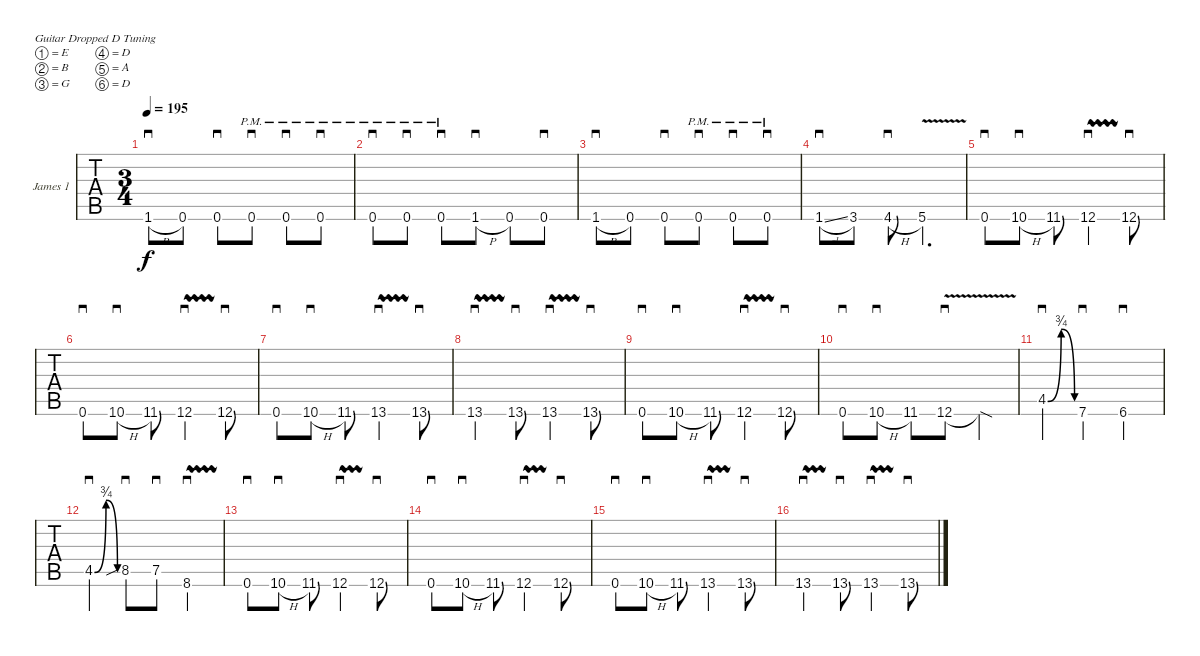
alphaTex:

\bracketExtendMode groupsimilarinstruments
\firstSystemTrackNameOrientation horizontal
\otherSystemsTrackNameOrientation horizontal
\track ("Guitar 1" "James 1") {instrument distortionguitar}
\staff {tabs}
\tuning (E4 B3 G3 D3 A2 D2)
\ts (3 4)
\tempo 195
\clef g2
\ks c
1.6{h}.8{sd dy f} 0.6.8 0.6.8{sd} 0.6{pm}.8{sd} 0.6{pm}.8{sd} 0.6{pm}.8{sd} |
0.6{pm}.8{sd} 0.6{pm}.8{sd} 0.6{pm}.8{sd} 1.6{h}.8{sd} 0.6.8 0.6.8{sd} |
1.6{h}.8{sd} 0.6.8 0.6.8{sd} 0.6{pm}.8{sd} 0.6{pm}.8{sd} 0.6{pm}.8{sd} |
1.6{sl}.8{sd} 3.6.8 4.6{h}.8{sd} 5.6{v}.4{d} |
0.6.8{sd} 10.6{h}.8{sd} 11.6.8 12.6{vw}.4{sd} 12.6.8{sd} |
0.6.8{sd} 10.6{h}.8{sd} 11.6.8 12.6{vw}.4{sd} 12.6.8{sd} |
0.6.8{sd} 10.6{h}.8{sd} 11.6.8 13.6{vw}.4{sd} 13.6.8{sd} |
13.6{vw}.4{sd} 13.6.8{sd} 13.6{vw}.4{sd} 13.6.8{sd} |
0.6.8{sd} 10.6{h}.8{sd} 11.6.8 12.6{vw}.4{sd} 12.6.8{sd} |
0.6.8{sd} 10.6{h}.8{sd} 11.6.8 12.6{v}.8{sd} 12.6{v sod t}.4 |
4.5{be (bendrelease 0 0 30 3 30 3 60 0)}.4{sd} 7.6.4{sd} 6.6.4{sd} |
4.5{be (bendrelease 0 0 30 3 30 3 60 0)}.4{sd} 8.5{sib}.8{sd} 7.5.8{sd} 8.6{vw}.4{sd} |
0.6.8{sd} 10.6{h}.8{sd} 11.6.8 12.6{vw}.4{sd} 12.6.8{sd} |
0.6.8{sd} 10.6{h}.8{sd} 11.6.8 12.6{vw}.4{sd} 12.6.8{sd} |
0.6.8{sd} 10.6{h}.8{sd} 11.6.8 13.6{vw}.4{sd} 13.6.8{sd} |
13.6{vw}.4{sd} 13.6.8{sd} 13.6{vw}.4{sd} 13.6.8{sd}
